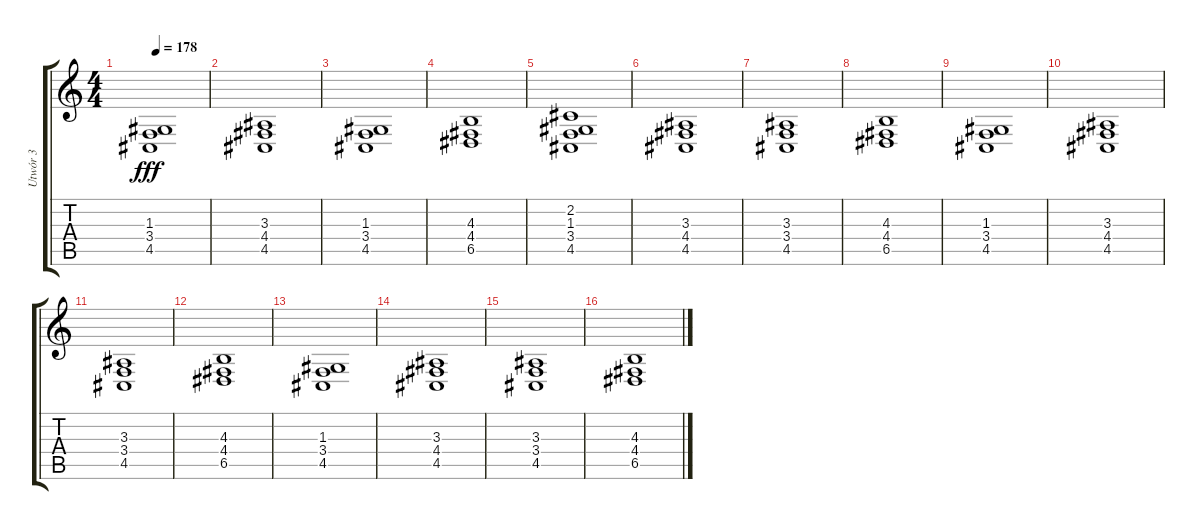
\track ("Utwór 3" "Utwór 3") {instrument stringensemble1}
\staff {score tabs}
\tuning (E4 B3 G3 D3 A2 E2) {hide}
\ts (4 4)
\tempo 178
\clef g2
\ks c
(1.3 3.4 4.5).1{dy fff} |
(3.3 4.4 4.5).1 |
(1.3 3.4 4.5).1 |
(4.3 4.4 6.5).1 |
(2.2 1.3 3.4 4.5).1 |
(3.3 4.4 4.5).1 |
(3.3 3.4 4.5).1 |
(4.3 4.4 6.5).1 |
(1.3 3.4 4.5).1 |
(3.3 4.4 4.5).1 |
(3.3 3.4 4.5).1 |
(4.3 4.4 6.5).1 |
(1.3 3.4 4.5).1 |
(3.3 4.4 4.5).1 |
(3.3 3.4 4.5).1 |
(4.3 4.4 6.5).1
